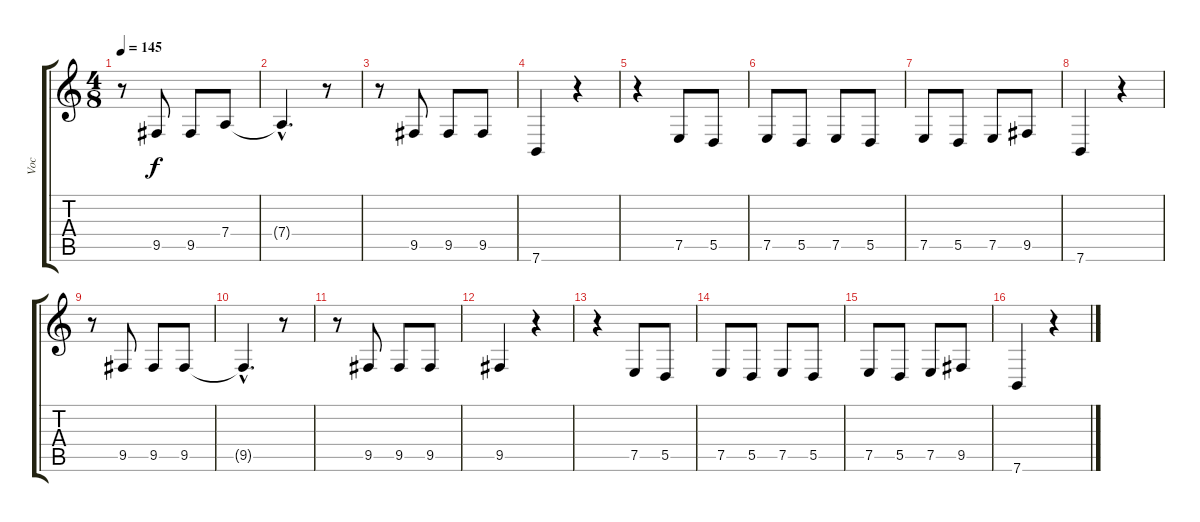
\track ("Voc" "Voc") {instrument lead8bassandlead}
\staff {score tabs}
\tuning (E4 B3 G3 D3 A2 E2) {hide}
\ts (4 8)
\tempo 145
\clef g2
\ks c
r.8{dy f} 9.5.8 9.5.8 7.4.8 |
7.4{hac t}.4{d} r.8 |
r.8 9.5.8 9.5.8 9.5.8 |
7.6.4 r.4 |
r.4 7.5.8 5.5.8 |
7.5.8 5.5.8 7.5.8 5.5.8 |
7.5.8 5.5.8 7.5.8 9.5.8 |
7.6.4 r.4 |
r.8 9.5.8 9.5.8 9.5.8 |
9.5{hac t}.4{d} r.8 |
r.8 9.5.8 9.5.8 9.5.8 |
9.5.4 r.4 |
r.4 7.5.8 5.5.8 |
7.5.8 5.5.8 7.5.8 5.5.8 |
7.5.8 5.5.8 7.5.8 9.5.8 |
7.6.4 r.4
